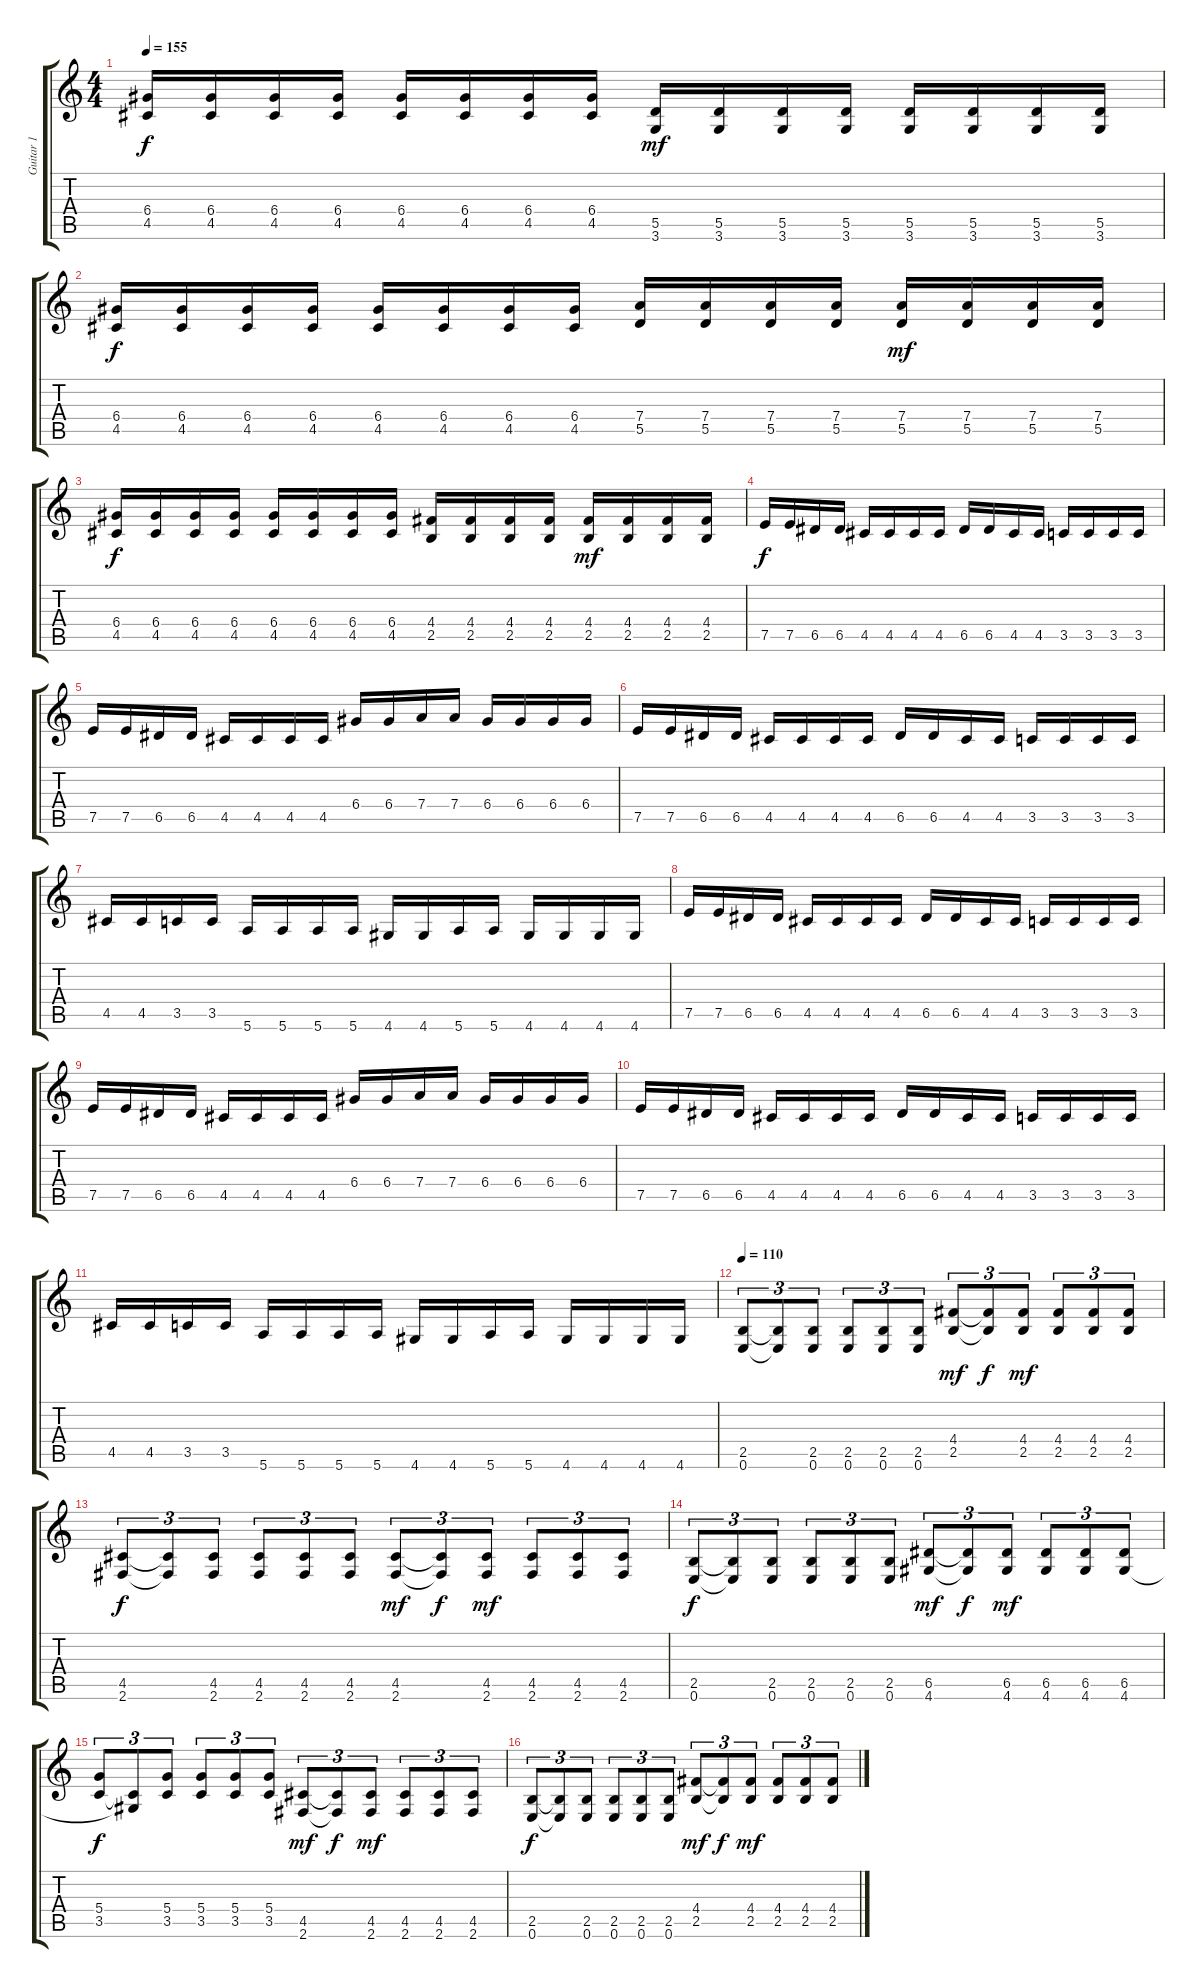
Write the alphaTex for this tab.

\track ("Guitar 1" "Guitar 1") {instrument distortionguitar}
\staff {score tabs}
\tuning (E4 B3 G3 D3 A2 E2) {hide}
\ts (4 4)
\tempo 155
\clef g2
\ks c
(6.4 4.5).16{dy f} (6.4 4.5).16 (6.4 4.5).16 (6.4 4.5).16 (6.4 4.5).16 (6.4 4.5).16 (6.4 4.5).16 (6.4 4.5).16 (5.5 3.6).16{dy mf} (5.5 3.6).16 (5.5 3.6).16 (5.5 3.6).16 (5.5 3.6).16 (5.5 3.6).16 (5.5 3.6).16 (5.5 3.6).16 |
(6.4 4.5).16{dy f} (6.4 4.5).16 (6.4 4.5).16 (6.4 4.5).16 (6.4 4.5).16 (6.4 4.5).16 (6.4 4.5).16 (6.4 4.5).16 (7.4 5.5).16 (7.4 5.5).16 (7.4 5.5).16 (7.4 5.5).16 (7.4 5.5).16{dy mf} (7.4 5.5).16 (7.4 5.5).16 (7.4 5.5).16 |
(6.4 4.5).16{dy f} (6.4 4.5).16 (6.4 4.5).16 (6.4 4.5).16 (6.4 4.5).16 (6.4 4.5).16 (6.4 4.5).16 (6.4 4.5).16 (4.4 2.5).16 (4.4 2.5).16 (4.4 2.5).16 (4.4 2.5).16 (4.4 2.5).16{dy mf} (4.4 2.5).16 (4.4 2.5).16 (4.4 2.5).16 |
7.5.16{dy f} 7.5.16 6.5.16 6.5.16 4.5.16 4.5.16 4.5.16 4.5.16 6.5.16 6.5.16 4.5.16 4.5.16 3.5.16 3.5.16 3.5.16 3.5.16 |
7.5.16 7.5.16 6.5.16 6.5.16 4.5.16 4.5.16 4.5.16 4.5.16 6.4.16 6.4.16 7.4.16 7.4.16 6.4.16 6.4.16 6.4.16 6.4.16 |
7.5.16 7.5.16 6.5.16 6.5.16 4.5.16 4.5.16 4.5.16 4.5.16 6.5.16 6.5.16 4.5.16 4.5.16 3.5.16 3.5.16 3.5.16 3.5.16 |
4.5.16 4.5.16 3.5.16 3.5.16 5.6.16 5.6.16 5.6.16 5.6.16 4.6.16 4.6.16 5.6.16 5.6.16 4.6.16 4.6.16 4.6.16 4.6.16 |
7.5.16 7.5.16 6.5.16 6.5.16 4.5.16 4.5.16 4.5.16 4.5.16 6.5.16 6.5.16 4.5.16 4.5.16 3.5.16 3.5.16 3.5.16 3.5.16 |
7.5.16 7.5.16 6.5.16 6.5.16 4.5.16 4.5.16 4.5.16 4.5.16 6.4.16 6.4.16 7.4.16 7.4.16 6.4.16 6.4.16 6.4.16 6.4.16 |
7.5.16 7.5.16 6.5.16 6.5.16 4.5.16 4.5.16 4.5.16 4.5.16 6.5.16 6.5.16 4.5.16 4.5.16 3.5.16 3.5.16 3.5.16 3.5.16 |
4.5.16 4.5.16 3.5.16 3.5.16 5.6.16 5.6.16 5.6.16 5.6.16 4.6.16 4.6.16 5.6.16 5.6.16 4.6.16 4.6.16 4.6.16 4.6.16 |
\tempo 110
(2.5 0.6).8{tu (3 2)} (2.5{t} 0.6{t}).8{tu (3 2)} (2.5 0.6).8{tu (3 2)} (2.5 0.6).8{tu (3 2)} (2.5 0.6).8{tu (3 2)} (2.5 0.6).8{tu (3 2)} (4.4 2.5).8{tu (3 2) dy mf} (4.4{t} 2.5{t}).8{tu (3 2) dy f} (4.4 2.5).8{tu (3 2) dy mf} (4.4 2.5).8{tu (3 2)} (4.4 2.5).8{tu (3 2)} (4.4 2.5).8{tu (3 2)} |
(4.5 2.6).8{tu (3 2) dy f} (4.5{t} 2.6{t}).8{tu (3 2)} (4.5 2.6).8{tu (3 2)} (4.5 2.6).8{tu (3 2)} (4.5 2.6).8{tu (3 2)} (4.5 2.6).8{tu (3 2)} (4.5 2.6).8{tu (3 2) dy mf} (4.5{t} 2.6{t}).8{tu (3 2) dy f} (4.5 2.6).8{tu (3 2) dy mf} (4.5 2.6).8{tu (3 2)} (4.5 2.6).8{tu (3 2)} (4.5 2.6).8{tu (3 2)} |
(2.5 0.6).8{tu (3 2) dy f} (2.5{t} 0.6{t}).8{tu (3 2)} (2.5 0.6).8{tu (3 2)} (2.5 0.6).8{tu (3 2)} (2.5 0.6).8{tu (3 2)} (2.5 0.6).8{tu (3 2)} (6.5 4.6).8{tu (3 2) dy mf} (6.5{t} 4.6{t}).8{tu (3 2) dy f} (6.5 4.6).8{tu (3 2) dy mf} (6.5 4.6).8{tu (3 2)} (6.5 4.6).8{tu (3 2)} (6.5 4.6).8{tu (3 2)} |
(5.4 3.5).8{tu (3 2) dy f} (3.5{t} 4.6{t}).8{tu (3 2)} (5.4 3.5).8{tu (3 2)} (5.4 3.5).8{tu (3 2)} (5.4 3.5).8{tu (3 2)} (5.4 3.5).8{tu (3 2)} (4.5 2.6).8{tu (3 2) dy mf} (4.5{t} 2.6{t}).8{tu (3 2) dy f} (4.5 2.6).8{tu (3 2) dy mf} (4.5 2.6).8{tu (3 2)} (4.5 2.6).8{tu (3 2)} (4.5 2.6).8{tu (3 2)} |
(2.5 0.6).8{tu (3 2) dy f} (2.5{t} 0.6{t}).8{tu (3 2)} (2.5 0.6).8{tu (3 2)} (2.5 0.6).8{tu (3 2)} (2.5 0.6).8{tu (3 2)} (2.5 0.6).8{tu (3 2)} (4.4 2.5).8{tu (3 2) dy mf} (4.4{t} 2.5{t}).8{tu (3 2) dy f} (4.4 2.5).8{tu (3 2) dy mf} (4.4 2.5).8{tu (3 2)} (4.4 2.5).8{tu (3 2)} (4.4 2.5).8{tu (3 2)}
